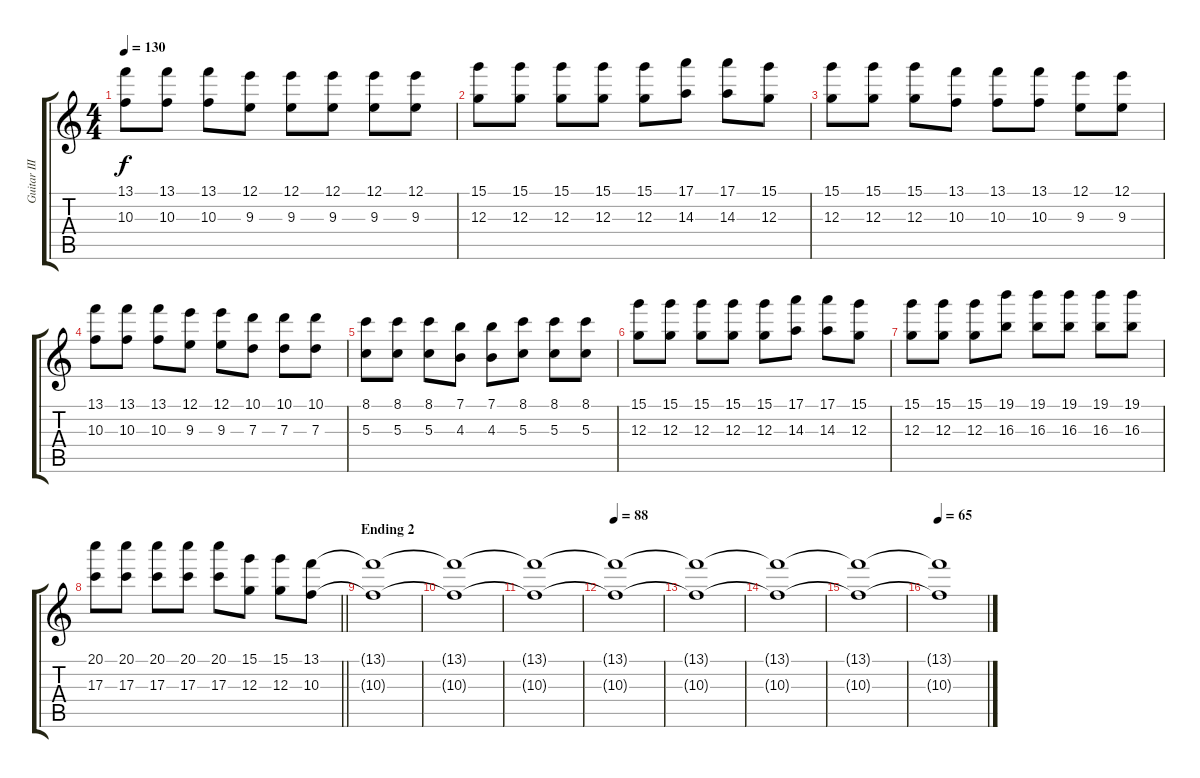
\track ("Guitar III" "Guitar III") {instrument distortionguitar}
\staff {score tabs}
\tuning (E4 B3 G3 D3 A2 E2) {hide}
\ts (4 4)
\tempo 130
\clef g2
\ks c
(13.1 10.3).8{dy f} (13.1 10.3).8 (13.1 10.3).8 (12.1 9.3).8 (12.1 9.3).8 (12.1 9.3).8 (12.1 9.3).8 (12.1 9.3).8 |
(15.1 12.3).8 (15.1 12.3).8 (15.1 12.3).8 (15.1 12.3).8 (15.1 12.3).8 (17.1 14.3).8 (17.1 14.3).8 (15.1 12.3).8 |
(15.1 12.3).8 (15.1 12.3).8 (15.1 12.3).8 (13.1 10.3).8 (13.1 10.3).8 (13.1 10.3).8 (12.1 9.3).8 (12.1 9.3).8 |
(13.1 10.3).8 (13.1 10.3).8 (13.1 10.3).8 (12.1 9.3).8 (12.1 9.3).8 (10.1 7.3).8 (10.1 7.3).8 (10.1 7.3).8 |
(8.1 5.3).8 (8.1 5.3).8 (8.1 5.3).8 (7.1 4.3).8 (7.1 4.3).8 (8.1 5.3).8 (8.1 5.3).8 (8.1 5.3).8 |
(15.1 12.3).8 (15.1 12.3).8 (15.1 12.3).8 (15.1 12.3).8 (15.1 12.3).8 (17.1 14.3).8 (17.1 14.3).8 (15.1 12.3).8 |
(15.1 12.3).8 (15.1 12.3).8 (15.1 12.3).8 (19.1 16.3).8 (19.1 16.3).8 (19.1 16.3).8 (19.1 16.3).8 (19.1 16.3).8 |
\barLineRight lightlight
(20.1 17.3).8 (20.1 17.3).8 (20.1 17.3).8 (20.1 17.3).8 (20.1 17.3).8 (15.1 12.3).8 (15.1 12.3).8 (13.1 10.3).8 |
\section ("" "Ending 2")
(13.1{t} 10.3{t}).1 |
(13.1{t} 10.3{t}).1 |
(13.1{t} 10.3{t}).1 |
\tempo 88
(13.1{t} 10.3{t}).1 |
(13.1{t} 10.3{t}).1 |
(13.1{t} 10.3{t}).1 |
(13.1{t} 10.3{t}).1 |
\tempo 65
(13.1{t} 10.3{t}).1
